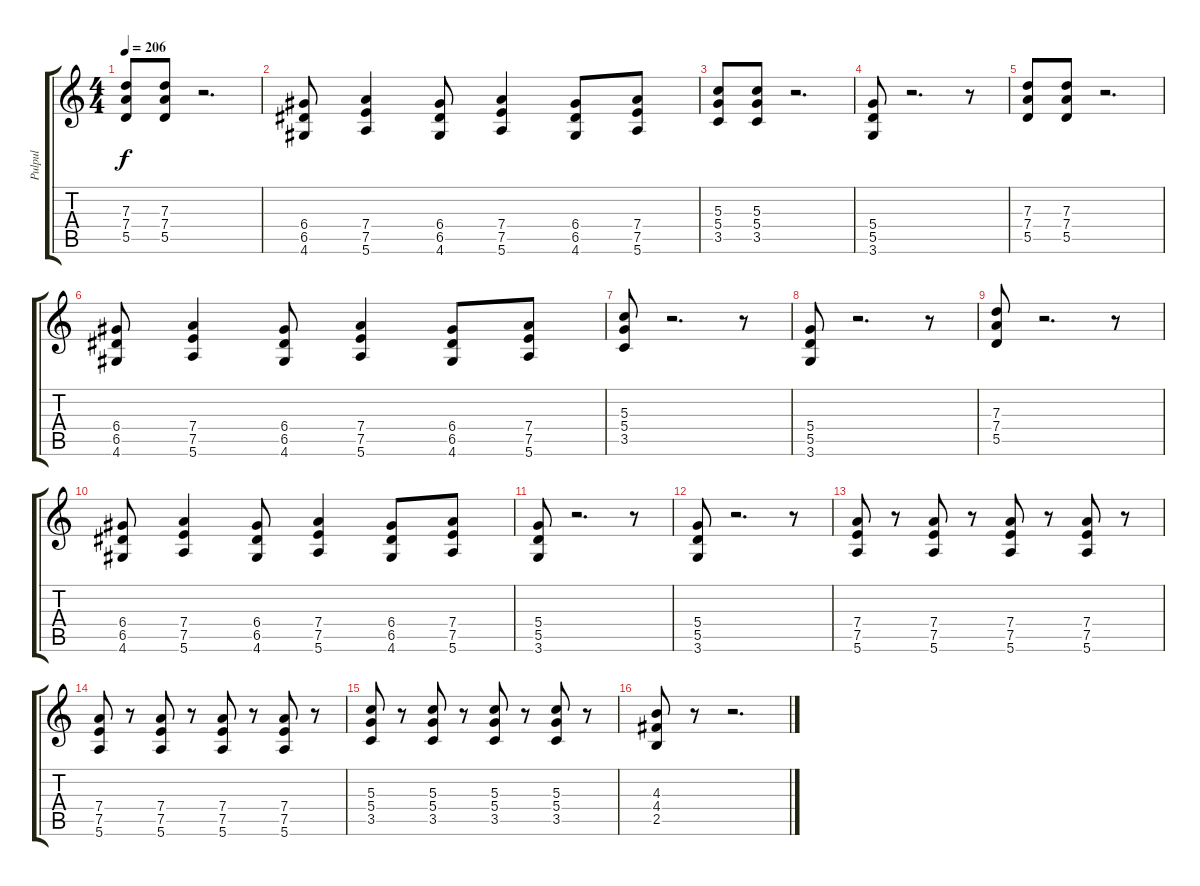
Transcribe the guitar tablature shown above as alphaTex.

\track ("Pulpul" "Pulpul") {instrument electricguitarmuted}
\staff {score tabs}
\tuning (E4 B3 G3 D3 A2 E2) {hide}
\ts (4 4)
\tempo 206
\clef g2
\ks c
(7.3 7.4 5.5).8{dy f} (7.3 7.4 5.5).8 r.2{d} |
(6.4 6.5 4.6).8 (7.4 7.5 5.6).4 (6.4 6.5 4.6).8 (7.4 7.5 5.6).4 (6.4 6.5 4.6).8 (7.4 7.5 5.6).8 |
(5.3 5.4 3.5).8 (5.3 5.4 3.5).8 r.2{d} |
(5.4 5.5 3.6).8 r.2{d} r.8 |
(7.3 7.4 5.5).8 (7.3 7.4 5.5).8 r.2{d} |
(6.4 6.5 4.6).8 (7.4 7.5 5.6).4 (6.4 6.5 4.6).8 (7.4 7.5 5.6).4 (6.4 6.5 4.6).8 (7.4 7.5 5.6).8 |
(5.3 5.4 3.5).8 r.2{d} r.8 |
(5.4 5.5 3.6).8 r.2{d} r.8 |
(7.3 7.4 5.5).8 r.2{d} r.8 |
(6.4 6.5 4.6).8 (7.4 7.5 5.6).4 (6.4 6.5 4.6).8 (7.4 7.5 5.6).4 (6.4 6.5 4.6).8 (7.4 7.5 5.6).8 |
(5.4 5.5 3.6).8 r.2{d} r.8 |
(5.4 5.5 3.6).8 r.2{d} r.8 |
(7.4 7.5 5.6).8{volume 8} r.8 (7.4 7.5 5.6).8 r.8 (7.4 7.5 5.6).8 r.8 (7.4 7.5 5.6).8 r.8 |
(7.4 7.5 5.6).8 r.8 (7.4 7.5 5.6).8 r.8 (7.4 7.5 5.6).8 r.8 (7.4 7.5 5.6).8 r.8 |
(5.3 5.4 3.5).8 r.8 (5.3 5.4 3.5).8 r.8 (5.3 5.4 3.5).8 r.8 (5.3 5.4 3.5).8 r.8 |
(4.3 4.4 2.5).8 r.8 r.2{d}
